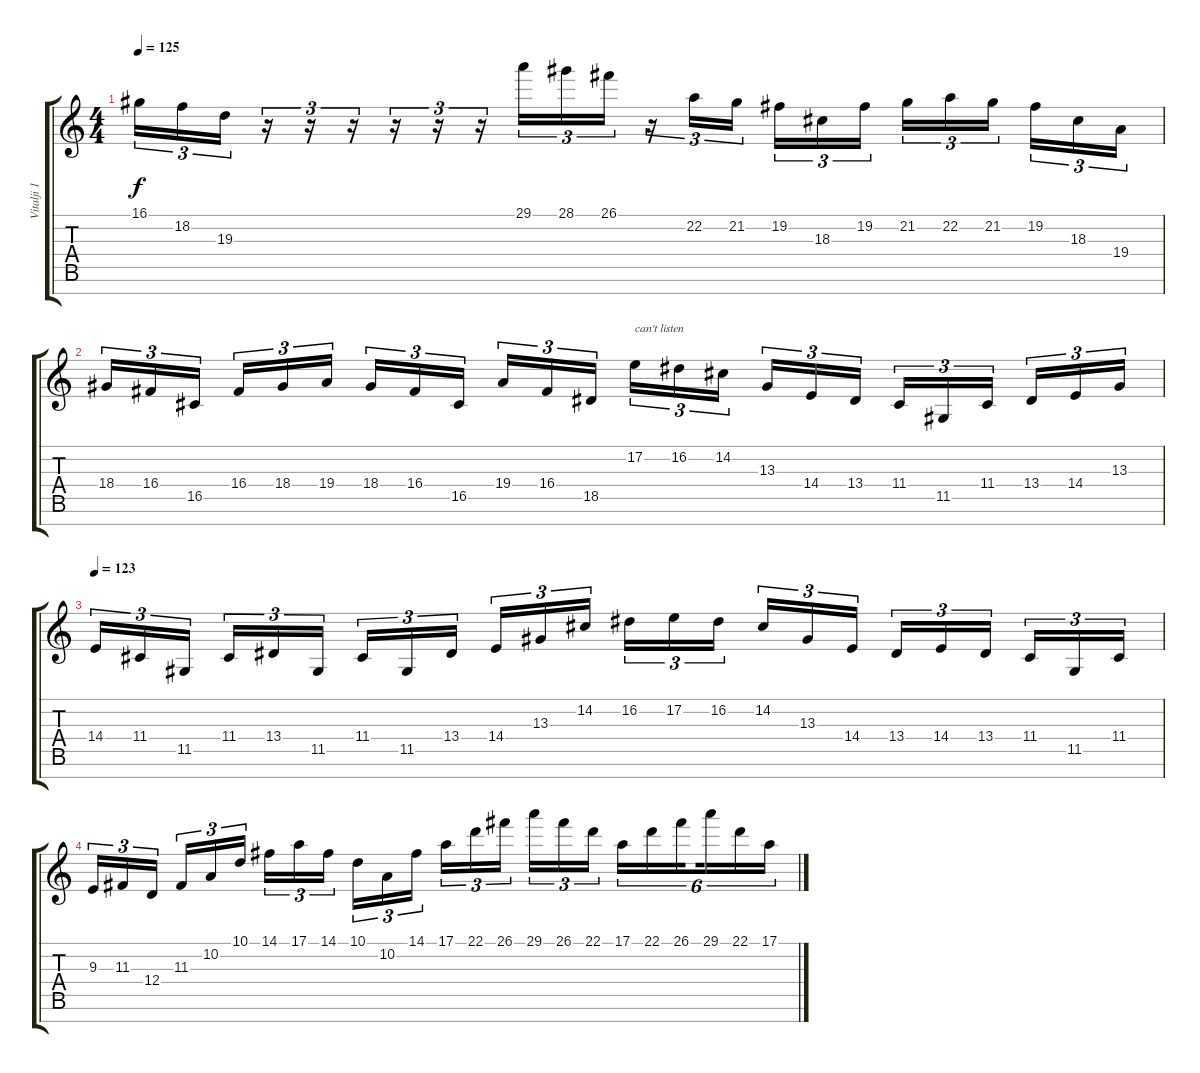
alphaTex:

\track ("Vitalji 1" "Vitalji 1") {instrument lead1square}
\staff {score tabs}
\tuning (E4 B3 G3 D3 A2 E2 B1) {hide}
\ts (4 4)
\tempo 125
\clef g2
\ks c
16.1.16{tu (3 2) dy f} 18.2.16{tu (3 2)} 19.3.16{tu (3 2)} r.16{tu (3 2)} r.16{tu (3 2)} r.16{tu (3 2)} r.16{tu (3 2)} r.16{tu (3 2)} r.16{tu (3 2)} 29.1.16{tu (3 2)} 28.1.16{tu (3 2)} 26.1.16{tu (3 2)} r.16{tu (3 2)} 22.2.16{tu (3 2)} 21.2.16{tu (3 2) beam splitsecondary} 19.2.16{tu (3 2)} 18.3.16{tu (3 2)} 19.2.16{tu (3 2)} 21.2.16{tu (3 2)} 22.2.16{tu (3 2)} 21.2.16{tu (3 2) beam splitsecondary} 19.2.16{tu (3 2)} 18.3.16{tu (3 2)} 19.4.16{tu (3 2)} |
18.4.16{tu (3 2)} 16.4.16{tu (3 2)} 16.5.16{tu (3 2) beam splitsecondary} 16.4.16{tu (3 2)} 18.4.16{tu (3 2)} 19.4.16{tu (3 2)} 18.4.16{tu (3 2)} 16.4.16{tu (3 2)} 16.5.16{tu (3 2) beam splitsecondary} 19.4.16{tu (3 2)} 16.4.16{tu (3 2)} 18.5.16{tu (3 2)} 17.2.16{tu (3 2) txt "can't listen"} 16.2.16{tu (3 2)} 14.2.16{tu (3 2) beam splitsecondary} 13.3.16{tu (3 2)} 14.4.16{tu (3 2)} 13.4.16{tu (3 2)} 11.4.16{tu (3 2)} 11.5.16{tu (3 2)} 11.4.16{tu (3 2) beam splitsecondary} 13.4.16{tu (3 2)} 14.4.16{tu (3 2)} 13.3.16{tu (3 2)} |
\tempo 123
14.4.16{tu (3 2)} 11.4.16{tu (3 2)} 11.5.16{tu (3 2) beam splitsecondary} 11.4.16{tu (3 2)} 13.4.16{tu (3 2)} 11.5.16{tu (3 2)} 11.4.16{tu (3 2)} 11.5.16{tu (3 2)} 13.4.16{tu (3 2) beam splitsecondary} 14.4.16{tu (3 2)} 13.3.16{tu (3 2)} 14.2.16{tu (3 2)} 16.2.16{tu (3 2)} 17.2.16{tu (3 2)} 16.2.16{tu (3 2) beam splitsecondary} 14.2.16{tu (3 2)} 13.3.16{tu (3 2)} 14.4.16{tu (3 2)} 13.4.16{tu (3 2)} 14.4.16{tu (3 2)} 13.4.16{tu (3 2) beam splitsecondary} 11.4.16{tu (3 2)} 11.5.16{tu (3 2)} 11.4.16{tu (3 2)} |
9.3.16{tu (3 2)} 11.3.16{tu (3 2)} 12.4.16{tu (3 2) beam splitsecondary} 11.3.16{tu (3 2)} 10.2.16{tu (3 2)} 10.1.16{tu (3 2)} 14.1.16{tu (3 2)} 17.1.16{tu (3 2)} 14.1.16{tu (3 2) beam splitsecondary} 10.1.16{tu (3 2)} 10.2.16{tu (3 2)} 14.1.16{tu (3 2)} 17.1.16{tu (3 2)} 22.1.16{tu (3 2)} 26.1.16{tu (3 2) beam splitsecondary} 29.1.16{tu (3 2)} 26.1.16{tu (3 2)} 22.1.16{tu (3 2)} 17.1.16{tu (6 4)} 22.1.16{tu (6 4)} 26.1.16{tu (6 4) beam splitsecondary} 29.1.16{tu (6 4)} 22.1.16{tu (6 4)} 17.1.16{tu (6 4)}
